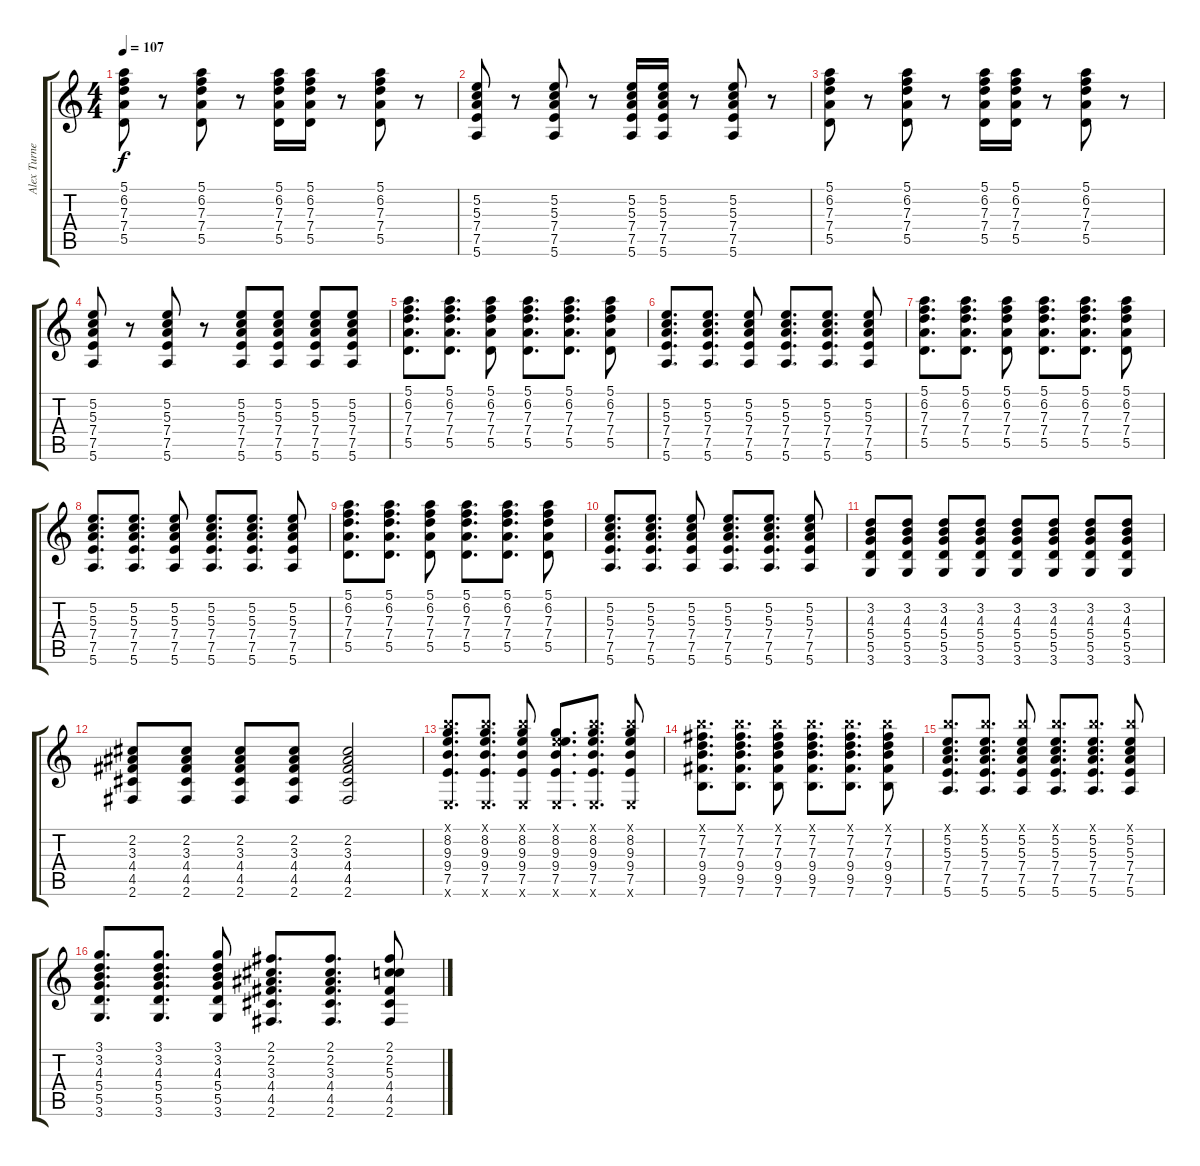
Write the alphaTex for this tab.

\track ("Alex Turner" "Alex Turne") {instrument overdrivenguitar}
\staff {score tabs}
\tuning (E4 B3 G3 D3 A2 E2) {hide}
\ts (4 4)
\tempo 107
\clef g2
\ks c
(5.1 6.2 7.3 7.4 5.5).8{dy f volume 7 instrument overdrivenguitar} r.8 (5.1 6.2 7.3 7.4 5.5).8 r.8 (5.1 6.2 7.3 7.4 5.5).16 (5.1 6.2 7.3 7.4 5.5).16 r.8 (5.1 6.2 7.3 7.4 5.5).8 r.8 |
(5.2 5.3 7.4 7.5 5.6).8 r.8 (5.2 5.3 7.4 7.5 5.6).8 r.8 (5.2 5.3 7.4 7.5 5.6).16 (5.2 5.3 7.4 7.5 5.6).16 r.8 (5.2 5.3 7.4 7.5 5.6).8 r.8 |
(5.1 6.2 7.3 7.4 5.5).8 r.8 (5.1 6.2 7.3 7.4 5.5).8 r.8 (5.1 6.2 7.3 7.4 5.5).16 (5.1 6.2 7.3 7.4 5.5).16 r.8 (5.1 6.2 7.3 7.4 5.5).8 r.8 |
(5.2 5.3 7.4 7.5 5.6).8 r.8 (5.2 5.3 7.4 7.5 5.6).8 r.8 (5.2 5.3 7.4 7.5 5.6).8 (5.2 5.3 7.4 7.5 5.6).8 (5.2 5.3 7.4 7.5 5.6).8 (5.2 5.3 7.4 7.5 5.6).8 |
(5.1 6.2 7.3 7.4 5.5).8{d} (5.1 6.2 7.3 7.4 5.5).8{d} (5.1 6.2 7.3 7.4 5.5).8 (5.1 6.2 7.3 7.4 5.5).8{d} (5.1 6.2 7.3 7.4 5.5).8{d} (5.1 6.2 7.3 7.4 5.5).8 |
(5.2 5.3 7.4 7.5 5.6).8{d} (5.2 5.3 7.4 7.5 5.6).8{d} (5.2 5.3 7.4 7.5 5.6).8 (5.2 5.3 7.4 7.5 5.6).8{d} (5.2 5.3 7.4 7.5 5.6).8{d} (5.2 5.3 7.4 7.5 5.6).8 |
(5.1 6.2 7.3 7.4 5.5).8{d} (5.1 6.2 7.3 7.4 5.5).8{d} (5.1 6.2 7.3 7.4 5.5).8 (5.1 6.2 7.3 7.4 5.5).8{d} (5.1 6.2 7.3 7.4 5.5).8{d} (5.1 6.2 7.3 7.4 5.5).8 |
(5.2 5.3 7.4 7.5 5.6).8{d} (5.2 5.3 7.4 7.5 5.6).8{d} (5.2 5.3 7.4 7.5 5.6).8 (5.2 5.3 7.4 7.5 5.6).8{d} (5.2 5.3 7.4 7.5 5.6).8{d} (5.2 5.3 7.4 7.5 5.6).8 |
(5.1 6.2 7.3 7.4 5.5).8{d} (5.1 6.2 7.3 7.4 5.5).8{d} (5.1 6.2 7.3 7.4 5.5).8 (5.1 6.2 7.3 7.4 5.5).8{d} (5.1 6.2 7.3 7.4 5.5).8{d} (5.1 6.2 7.3 7.4 5.5).8 |
(5.2 5.3 7.4 7.5 5.6).8{d} (5.2 5.3 7.4 7.5 5.6).8{d} (5.2 5.3 7.4 7.5 5.6).8 (5.2 5.3 7.4 7.5 5.6).8{d} (5.2 5.3 7.4 7.5 5.6).8{d} (5.2 5.3 7.4 7.5 5.6).8 |
(3.2 4.3 5.4 5.5 3.6).8 (3.2 4.3 5.4 5.5 3.6).8 (3.2 4.3 5.4 5.5 3.6).8 (3.2 4.3 5.4 5.5 3.6).8 (3.2 4.3 5.4 5.5 3.6).8 (3.2 4.3 5.4 5.5 3.6).8 (3.2 4.3 5.4 5.5 3.6).8 (3.2 4.3 5.4 5.5 3.6).8 |
(2.2 3.3 4.4 4.5 2.6).8 (2.2 3.3 4.4 4.5 2.6).8 (2.2 3.3 4.4 4.5 2.6).8 (2.2 3.3 4.4 4.5 2.6).8 (2.2 3.3 4.4 4.5 2.6).2 |
(7.1{x} 8.2 9.3 9.4 7.5 0.6{x}).8{d} (7.1{x} 8.2 9.3 9.4 7.5 0.6{x}).8{d} (7.1{x} 8.2 9.3 9.4 7.5 0.6{x}).8 (0.1{x} 8.2 9.3 9.4 7.5 0.6{x}).8{d} (7.1{x} 8.2 9.3 9.4 7.5 0.6{x}).8{d} (7.1{x} 8.2 9.3 9.4 7.5 0.6{x}).8 |
(7.1{x} 7.2 7.3 9.4 9.5 7.6).8{d} (7.1{x} 7.2 7.3 9.4 9.5 7.6).8{d} (7.1{x} 7.2 7.3 9.4 9.5 7.6).8 (7.1{x} 7.2 7.3 9.4 9.5 7.6).8{d} (7.1{x} 7.2 7.3 9.4 9.5 7.6).8{d} (7.1{x} 7.2 7.3 9.4 9.5 7.6).8 |
(7.1{x} 5.2 5.3 7.4 7.5 5.6).8{d} (7.1{x} 5.2 5.3 7.4 7.5 5.6).8{d} (7.1{x} 5.2 5.3 7.4 7.5 5.6).8 (7.1{x} 5.2 5.3 7.4 7.5 5.6).8{d} (7.1{x} 5.2 5.3 7.4 7.5 5.6).8{d} (7.1{x} 5.2 5.3 7.4 7.5 5.6).8 |
(3.1 3.2 4.3 5.4 5.5 3.6).8{d} (3.1 3.2 4.3 5.4 5.5 3.6).8{d} (3.1 3.2 4.3 5.4 5.5 3.6).8 (2.1 2.2 3.3 4.4 4.5 2.6).8{d} (2.1 2.2 3.3 4.4 4.5 2.6).8{d} (2.1 2.2 5.3 4.4 4.5 2.6).8
